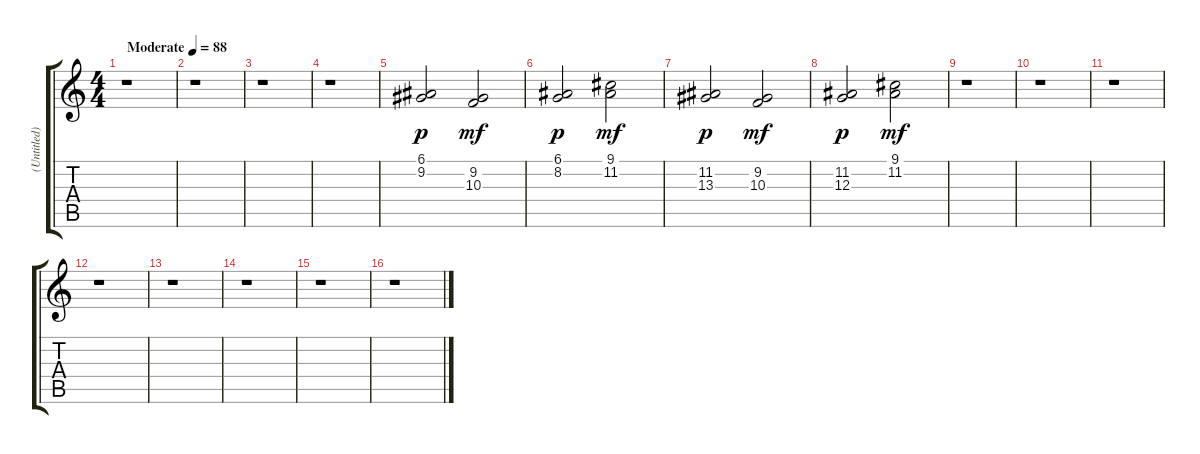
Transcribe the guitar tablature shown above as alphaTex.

\track ("(Untitled)" "(Untitled)") {instrument vibraphone}
\staff {score tabs}
\tuning (E4 B3 G3 D3 A2 E2) {hide}
\ts (4 4)
\tempo (88 "Moderate")
\clef g2
\ks c
r.1{dy p instrument vibraphone} |
r.1 |
r.1 |
r.1 |
(6.1 9.2).2 (9.2 10.3).2{dy mf} |
(6.1 8.2).2{dy p} (9.1 11.2).2{dy mf} |
(11.2 13.3).2{dy p} (9.2 10.3).2{dy mf} |
(11.2 12.3).2{dy p} (9.1 11.2).2{dy mf} |
r.1 |
r.1 |
r.1 |
r.1 |
r.1 |
r.1 |
r.1 |
r.1
